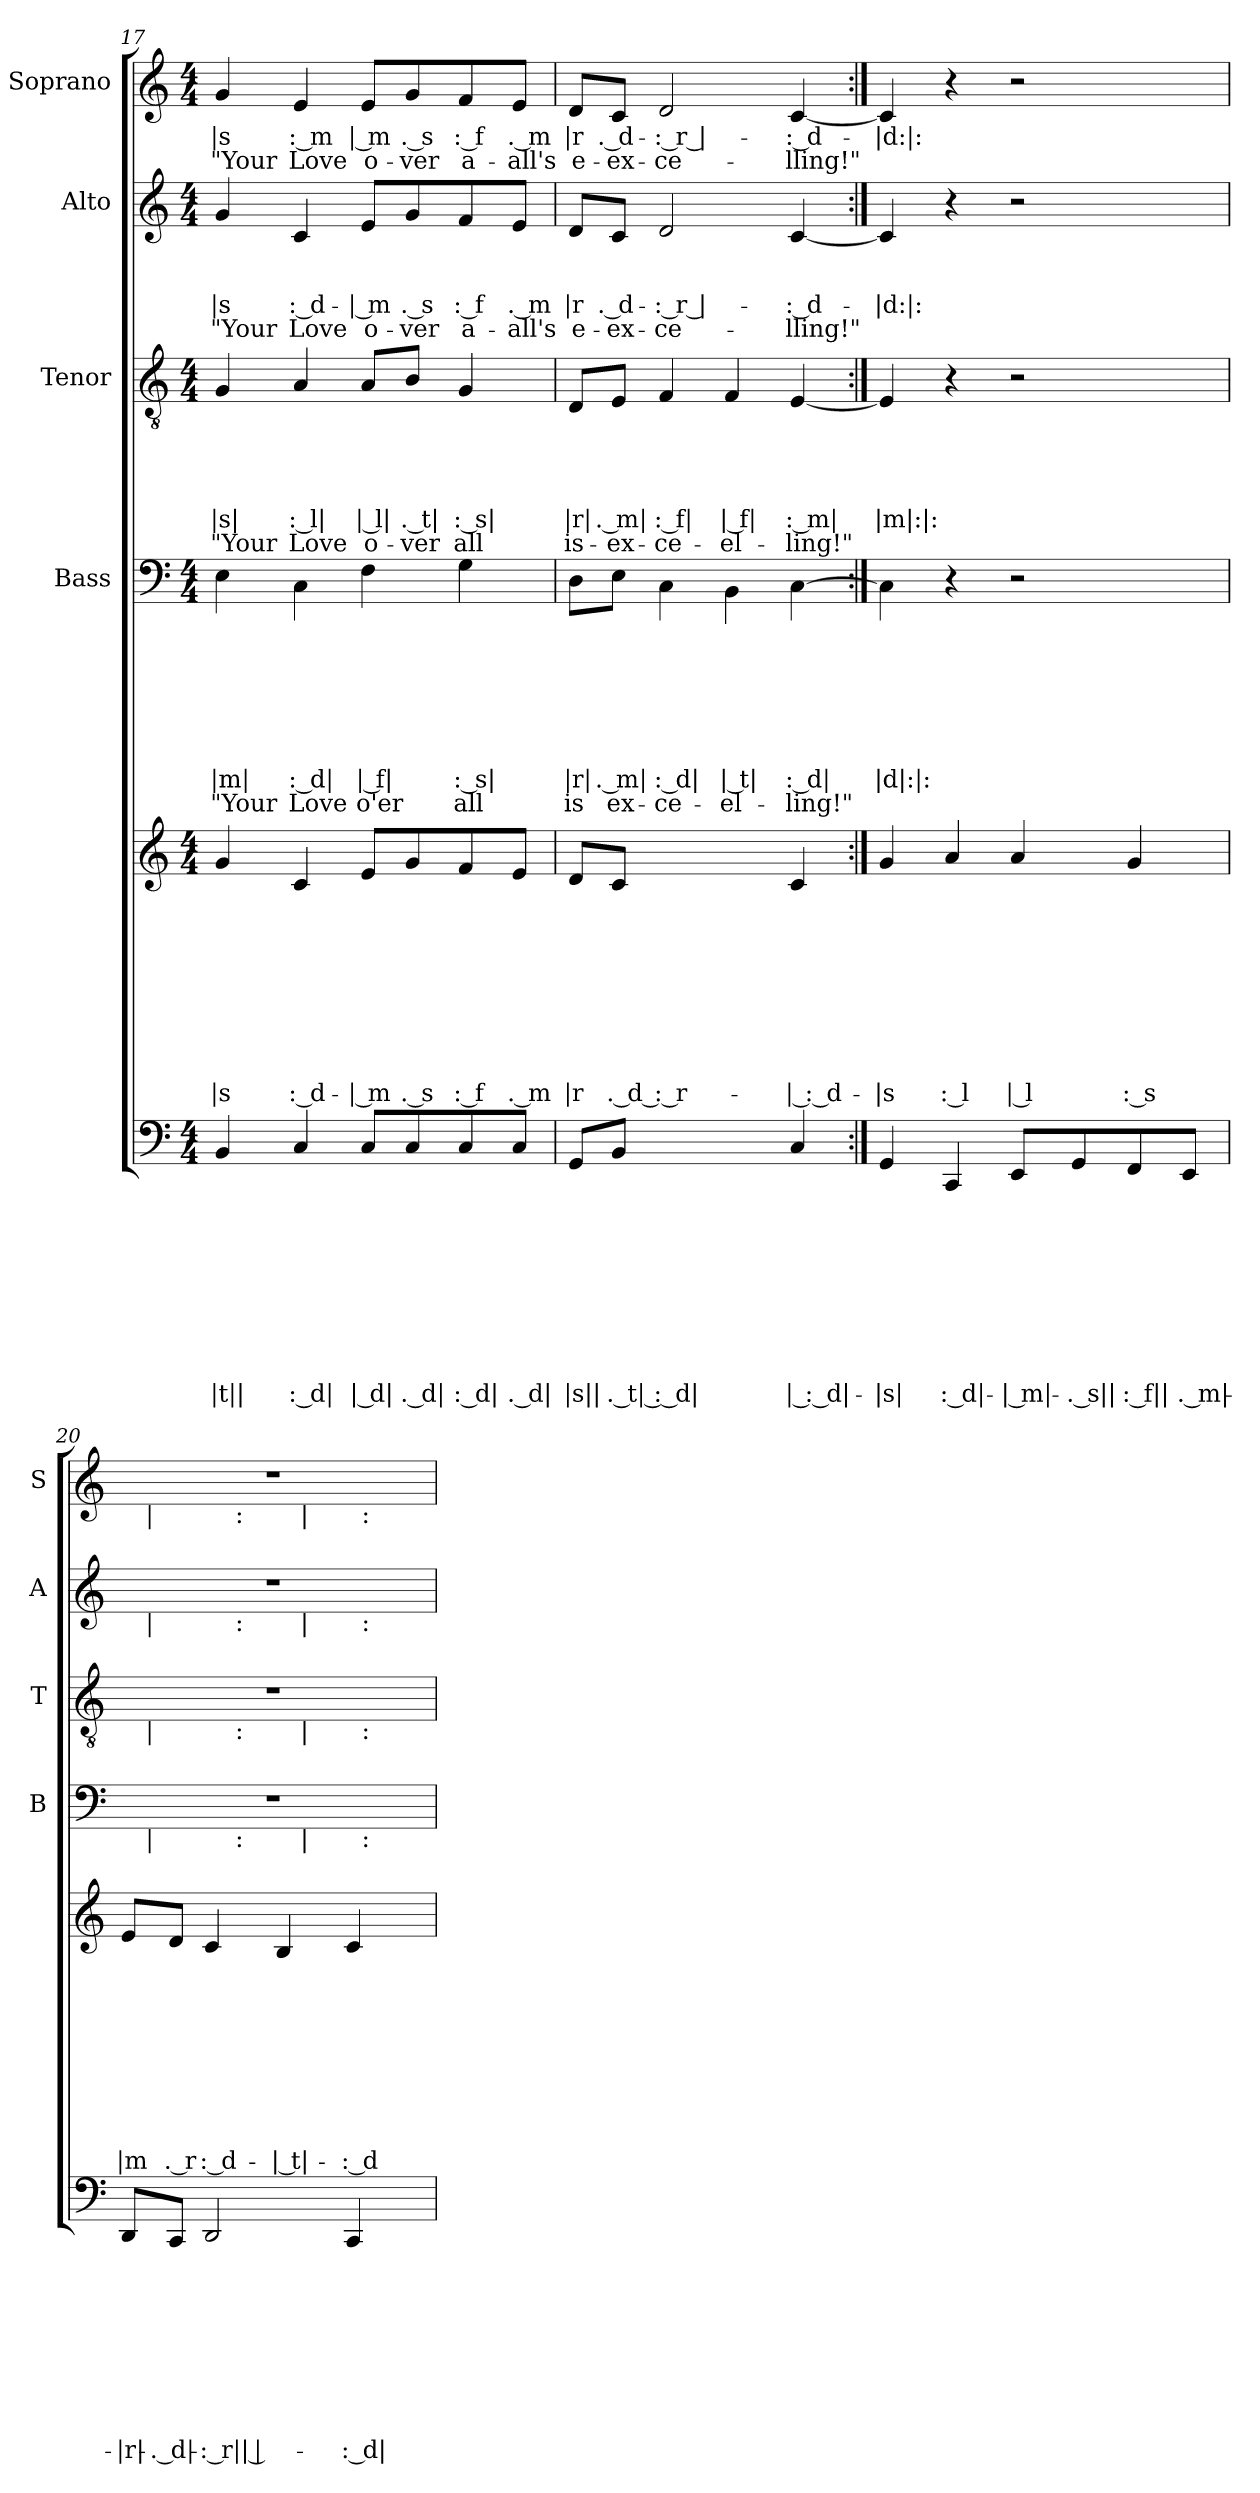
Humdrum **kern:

**kern	**text	**text	**text	**text	**text	**text	**text	**text	**text	**kern	**text	**text	**text	**text	**text	**text	**text	**text	**text	**kern	**text	**text	**text	**text	**text	**text	**text	**text	**kern	**text	**text	**text	**text	**text	**text	**kern	**text	**text	**text	**text	**kern	**text	**text
*part5	*part5	*part5	*part5	*part5	*part5	*part5	*part5	*part5	*part5	*part5	*part5	*part5	*part5	*part5	*part5	*part5	*part5	*part5	*part5	*part4	*part4	*part4	*part4	*part4	*part4	*part4	*part4	*part4	*part3	*part3	*part3	*part3	*part3	*part3	*part3	*part2	*part2	*part2	*part2	*part2	*part1	*part1	*part1
*staff6	*staff6	*staff6	*staff6	*staff6	*staff6	*staff6	*staff6	*staff6	*staff6	*staff5	*staff5	*staff5	*staff5	*staff5	*staff5	*staff5	*staff5	*staff5	*staff5	*staff4	*staff4	*staff4	*staff4	*staff4	*staff4	*staff4	*staff4	*staff4	*staff3	*staff3	*staff3	*staff3	*staff3	*staff3	*staff3	*staff2	*staff2	*staff2	*staff2	*staff2	*staff1	*staff1	*staff1
*	*	*	*	*	*	*	*	*	*	*	*	*	*	*	*	*	*	*	*	*I"Bass	*	*	*	*	*	*	*	*	*I"Tenor	*	*	*	*	*	*	*I"Alto	*	*	*	*	*I"Soprano	*	*
*	*	*	*	*	*	*	*	*	*	*	*	*	*	*	*	*	*	*	*	*I'B	*	*	*	*	*	*	*	*	*I'T	*	*	*	*	*	*	*I'A	*	*	*	*	*I'S	*	*
*clefF4	*	*	*	*	*	*	*	*	*	*clefG2	*	*	*	*	*	*	*	*	*	*clefF4	*	*	*	*	*	*	*	*	*clefGv2	*	*	*	*	*	*	*clefG2	*	*	*	*	*clefG2	*	*
*k[]	*	*	*	*	*	*	*	*	*	*k[]	*	*	*	*	*	*	*	*	*	*k[]	*	*	*	*	*	*	*	*	*k[]	*	*	*	*	*	*	*k[]	*	*	*	*	*k[]	*	*
*C:	*	*	*	*	*	*	*	*	*	*C:	*	*	*	*	*	*	*	*	*	*C:	*	*	*	*	*	*	*	*	*C:	*	*	*	*	*	*	*C:	*	*	*	*	*C:	*	*
*M4/4	*	*	*	*	*	*	*	*	*	*M4/4	*	*	*	*	*	*	*	*	*	*M4/4	*	*	*	*	*	*	*	*	*M4/4	*	*	*	*	*	*	*M4/4	*	*	*	*	*M4/4	*	*
=17	=17	=17	=17	=17	=17	=17	=17	=17	=17	=17	=17	=17	=17	=17	=17	=17	=17	=17	=17	=17	=17	=17	=17	=17	=17	=17	=17	=17	=17	=17	=17	=17	=17	=17	=17	=17	=17	=17	=17	=17	=17	=17	=17
!	!	!	!	!	!	!	!	!	!LO:LY:b:rj	!	!	!	!	!	!	!	!	!	!LO:LY:b:rj	!	!	!	!	!	!	!	!LO:LY:b:rj	!LO:LY:b:rj	!	!	!	!	!	!LO:LY:b:rj	!LO:LY:b:rj	!	!	!	!LO:LY:b:rj	!LO:LY:b:rj	!	!LO:LY:b:rj	!LO:LY:b:rj
4BB/	.	.	.	.	.	.	.	.	|t||	4g/	.	.	.	.	.	.	.	.	|s	4E\	.	.	.	.	.	.	|m|	"Your	4G/	.	.	.	.	|s|	"Your	4g/	.	.	|s	"Your	4g/	|s	"Your
!	!	!	!	!	!	!	!	!	!LO:LY:b:rj	!	!	!	!	!	!	!	!	!	!LO:LY:b:rj	!	!	!	!	!	!	!	!LO:LY:b:rj	!LO:LY:b:rj	!	!	!	!	!	!LO:LY:b:rj	!LO:LY:b:rj	!	!	!	!LO:LY:b:rj	!LO:LY:b:rj	!	!LO:LY:b:rj	!LO:LY:b:rj
4C/	.	.	.	.	.	.	.	.	: d|	4c/	.	.	.	.	.	.	.	.	: d-	4C\	.	.	.	.	.	.	: d|	Love	4A/	.	.	.	.	: l|	Love	4c/	.	.	: d-	Love	4e/	: m	Love
!	!	!	!	!	!	!	!	!	!LO:LY:b:rj	!	!	!	!	!	!	!	!	!	!LO:LY:b:rj	!	!	!	!	!	!	!	!LO:LY:b:rj	!LO:LY:b:rj	!	!	!	!	!	!LO:LY:b:rj	!LO:LY:b:rj	!	!	!	!LO:LY:b:rj	!LO:LY:b:rj	!	!LO:LY:b:rj	!LO:LY:b:rj
8C/L	.	.	.	.	.	.	.	.	| d|	8e/L	.	.	.	.	.	.	.	.	-| m	4F\	.	.	.	.	.	.	| f|	o'er	8A/L	.	.	.	.	| l|	o-	8e/L	.	.	-| m	o-	8e/L	| m	o-
!	!	!	!	!	!	!	!	!	!LO:LY:b:rj	!	!	!	!	!	!	!	!	!	!LO:LY:b:rj	!	!	!	!	!	!	!	!	!	!	!	!	!	!	!LO:LY:b:rj	!LO:LY:b:rj	!	!	!	!LO:LY:b:rj	!LO:LY:b:rj	!	!LO:LY:b:rj	!LO:LY:b:rj
8C/	.	.	.	.	.	.	.	.	. d|	8g/	.	.	.	.	.	.	.	.	. s	.	.	.	.	.	.	.	.	.	8B/J	.	.	.	.	. t|	-ver	8g/	.	.	. s	-ver	8g/	. s	-ver
!	!	!	!	!	!	!	!	!	!LO:LY:b:rj	!	!	!	!	!	!	!	!	!	!LO:LY:b:rj	!	!	!	!	!	!	!	!LO:LY:b:rj	!LO:LY:b:rj	!	!	!	!	!	!LO:LY:b:rj	!LO:LY:b:rj	!	!	!	!LO:LY:b:rj	!LO:LY:b:rj	!	!LO:LY:b:rj	!LO:LY:b:rj
8C/	.	.	.	.	.	.	.	.	: d|	8f/	.	.	.	.	.	.	.	.	: f	4G\	.	.	.	.	.	.	: s|	all	4G/	.	.	.	.	: s|	all	8f/	.	.	: f	a-	8f/	: f	a-
!	!	!	!	!	!	!	!	!	!LO:LY:b:rj	!	!	!	!	!	!	!	!	!	!LO:LY:b:rj	!	!	!	!	!	!	!	!	!	!	!	!	!	!	!	!	!	!	!	!LO:LY:b:rj	!LO:LY:b:rj	!	!LO:LY:b:rj	!LO:LY:b:rj
8C/J	.	.	.	.	.	.	.	.	. d|	8e/J	.	.	.	.	.	.	.	.	. m	.	.	.	.	.	.	.	.	.	.	.	.	.	.	.	.	8e/J	.	.	. m	-all's	8e/J	. m	-all's
=18	=18	=18	=18	=18	=18	=18	=18	=18	=18	=18	=18	=18	=18	=18	=18	=18	=18	=18	=18	=18	=18	=18	=18	=18	=18	=18	=18	=18	=18	=18	=18	=18	=18	=18	=18	=18	=18	=18	=18	=18	=18	=18	=18
!	!	!	!	!	!	!	!	!	!LO:LY:b:rj	!	!	!	!	!	!	!	!	!	!LO:LY:b:rj	!	!	!	!	!	!	!	!LO:LY:b:rj	!LO:LY:b:rj	!	!	!	!	!	!LO:LY:b:rj	!LO:LY:b:rj	!	!	!	!LO:LY:b:rj	!LO:LY:b:rj	!	!LO:LY:b:rj	!LO:LY:b:rj
8GG/L	.	.	.	.	.	.	.	.	-|s||	8d/L	.	.	.	.	.	.	.	.	|r	8D\L	.	.	.	.	.	.	|r|	is	8D/L	.	.	.	.	|r|	is-	8d/L	.	.	|r	e-	8d/L	|r	e-
!	!	!	!	!	!	!	!	!	!LO:LY:b:rj	!	!	!	!	!	!	!	!	!	!LO:LY:b:rj	!	!	!	!	!	!	!	!LO:LY:b:rj	!LO:LY:b:rj	!	!	!	!	!	!LO:LY:b:rj	!LO:LY:b:rj	!	!	!	!LO:LY:b:rj	!LO:LY:b:rj	!	!LO:LY:b:rj	!LO:LY:b:rj
8BB/J	.	.	.	.	.	.	.	.	. t| : d|	8c/J	.	.	.	.	.	.	.	.	. d : r-	8E\J	.	.	.	.	.	.	. m|	ex-	8E/J	.	.	.	.	. m|	-ex-	8c/J	.	.	. d-	-ex-	8c/J	. d-	-ex-
!	!	!	!	!	!	!	!	!	!	!	!	!	!	!	!	!	!	!	!	!	!	!	!	!	!	!	!LO:LY:b:rj	!LO:LY:b:rj	!	!	!	!	!	!LO:LY:b:rj	!LO:LY:b:rj	!	!	!	!LO:LY:b:rj	!LO:LY:b:rj	!LO:N:head=open	!LO:LY:b:rj	!LO:LY:b:rj
2ryy	.	.	.	.	.	.	.	.	.	2ryy	.	.	.	.	.	.	.	.	.	4C\	.	.	.	.	.	.	: d|	-ce-	4F/	.	.	.	.	: f|	-ce-	2d/	.	.	-: r |-	-ce-	2d/	-: r |-	-ce-
!	!	!	!	!	!	!	!	!	!	!	!	!	!	!	!	!	!	!	!	!	!	!	!	!	!	!	!LO:LY:b:rj	!LO:LY:b:rj	!	!	!	!	!	!LO:LY:b:rj	!LO:LY:b:rj	!	!	!	!	!	!	!	!
.	.	.	.	.	.	.	.	.	.	.	.	.	.	.	.	.	.	.	.	4BB\	.	.	.	.	.	.	| t|	-el-	4F/	.	.	.	.	| f|	-el-	.	.	.	.	.	.	.	.
!	!	!	!	!	!	!	!	!	!LO:LY:b:rj	!	!	!	!	!	!	!	!	!	!LO:LY:b:rj	!	!	!	!	!	!	!	!LO:LY:b:rj	!LO:LY:b:rj	!	!	!	!	!	!LO:LY:b:rj	!LO:LY:b:rj	!	!	!	!LO:LY:b:rj	!LO:LY:b:rj	!	!LO:LY:b:rj	!LO:LY:b:rj
4C/	.	.	.	.	.	.	.	.	| : d|-	4c/	.	.	.	.	.	.	.	.	-| : d-	[>4C\	.	.	.	.	.	.	: d|	-ling!"	[<4E/	.	.	.	.	: m|	-ling!"	[<4c/	.	.	-: d-	-lling!"	[<4c/	-: d-	-lling!"
=19:|!	=19:|!	=19:|!	=19:|!	=19:|!	=19:|!	=19:|!	=19:|!	=19:|!	=19:|!	=19:|!	=19:|!	=19:|!	=19:|!	=19:|!	=19:|!	=19:|!	=19:|!	=19:|!	=19:|!	=19:|!	=19:|!	=19:|!	=19:|!	=19:|!	=19:|!	=19:|!	=19:|!	=19:|!	=19:|!	=19:|!	=19:|!	=19:|!	=19:|!	=19:|!	=19:|!	=19:|!	=19:|!	=19:|!	=19:|!	=19:|!	=19:|!	=19:|!	=19:|!
!	!	!	!	!	!	!	!	!	!LO:LY:b:rj	!	!	!	!	!	!	!	!	!	!LO:LY:b:rj	!	!	!	!	!	!	!	!LO:LY:b:rj	!	!	!	!	!	!	!LO:LY:b:rj	!	!	!	!	!LO:LY:b:rj	!	!	!LO:LY:b:rj	!
4GG/	.	.	.	.	.	.	.	.	|s|	4g/	.	.	.	.	.	.	.	.	-|s	4C\]	.	.	.	.	.	.	|d|:|:	.	4E/]	.	.	.	.	|m|:|:	.	4c/]	.	.	-|d:|:-	.	4c/]	-|d:|:-	.
!	!	!	!	!	!	!	!	!	!LO:LY:b:rj	!	!	!	!	!	!	!	!	!	!LO:LY:b:rj	!	!	!	!	!	!	!	!	!	!	!	!	!	!	!	!	!	!	!	!	!	!	!	!
4CC/	.	.	.	.	.	.	.	.	: d|-	4a/	.	.	.	.	.	.	.	.	: l	4r	.	.	.	.	.	.	.	.	4r	.	.	.	.	.	.	4r	.	.	.	.	4r	.	.
!	!	!	!	!	!	!	!	!	!LO:LY:b:rj	!	!	!	!	!	!	!	!	!	!LO:LY:b:rj	!	!	!	!	!	!	!	!	!	!	!	!	!	!	!	!	!	!	!	!	!	!	!	!
8EE/L	.	.	.	.	.	.	.	.	-| m|-	4a/	.	.	.	.	.	.	.	.	| l	2r	.	.	.	.	.	.	.	.	2r	.	.	.	.	.	.	2r	.	.	.	.	2r	.	.
!	!	!	!	!	!	!	!	!	!LO:LY:b:rj	!	!	!	!	!	!	!	!	!	!	!	!	!	!	!	!	!	!	!	!	!	!	!	!	!	!	!	!	!	!	!	!	!	!
8GG/	.	.	.	.	.	.	.	.	-. s||	.	.	.	.	.	.	.	.	.	.	.	.	.	.	.	.	.	.	.	.	.	.	.	.	.	.	.	.	.	.	.	.	.	.
!	!	!	!	!	!	!	!	!	!LO:LY:b:rj	!	!	!	!	!	!	!	!	!	!LO:LY:b:rj	!	!	!	!	!	!	!	!	!	!	!	!	!	!	!	!	!	!	!	!	!	!	!	!
8FF/	.	.	.	.	.	.	.	.	: f||	4g/	.	.	.	.	.	.	.	.	: s	.	.	.	.	.	.	.	.	.	.	.	.	.	.	.	.	.	.	.	.	.	.	.	.
!	!	!	!	!	!	!	!	!	!LO:LY:b:rj	!	!	!	!	!	!	!	!	!	!	!	!	!	!	!	!	!	!	!	!	!	!	!	!	!	!	!	!	!	!	!	!	!	!
8EE/J	.	.	.	.	.	.	.	.	. m|-	.	.	.	.	.	.	.	.	.	.	.	.	.	.	.	.	.	.	.	.	.	.	.	.	.	.	.	.	.	.	.	.	.	.
=20	=20	=20	=20	=20	=20	=20	=20	=20	=20	=20	=20	=20	=20	=20	=20	=20	=20	=20	=20	=20	=20	=20	=20	=20	=20	=20	=20	=20	=20	=20	=20	=20	=20	=20	=20	=20	=20	=20	=20	=20	=20	=20	=20
!	!	!	!	!	!	!	!	!	!LO:LY:b:rj	!	!	!	!	!	!	!	!	!	!LO:LY:b:rj	!	!	!	!	!	!	!	!	!	!	!	!	!	!	!	!	!	!	!	!	!	!	!	!
*	*	*	*	*	*	*	*	*	*	*	*	*	*	*	*	*	*	*	*	*^	*	*	*	*	*	*	*	*	*^	*	*	*	*	*	*	*^	*	*	*	*	*^	*	*
*	*	*	*	*	*	*	*	*	*	*	*	*	*	*	*	*	*	*	*	*	*^	*	*	*	*	*	*	*	*	*	*^	*	*	*	*	*	*	*	*^	*	*	*	*	*	*^	*	*
*	*	*	*	*	*	*	*	*	*	*	*	*	*	*	*	*	*	*	*	*	*	*^	*	*	*	*	*	*	*	*	*	*	*^	*	*	*	*	*	*	*	*	*^	*	*	*	*	*	*	*^	*	*
*	*	*	*	*	*	*	*	*	*	*	*	*	*	*	*	*	*	*	*	*	*	*	*^	*	*	*	*	*	*	*	*	*	*	*	*^	*	*	*	*	*	*	*	*	*	*^	*	*	*	*	*	*	*	*^	*	*
8DD/L	.	.	.	.	.	.	.	.	-|r|-	8e/L	.	.	.	.	.	.	.	.	-|m	1r	16ryy	4ryy	2ryy	2ryy	.	.	.	.	.	.	.	.	1r	16ryy	4ryy	2ryy	2ryy	.	.	.	.	.	.	1r	16ryy	4ryy	2ryy	2ryy	.	.	.	.	1r	16ryy	4ryy	2ryy	2ryy	.	.
!	!	!	!	!	!	!	!	!	!	!	!	!	!	!	!	!	!	!	!	!	!	!	!	!	!	!	!	!	!	!	!	!	!	!	!	!	!	!	!	!	!	!	!	!	!	!	!	!	!	!	!	!	!	!LO:TX:b:t=|	!	!	!	!	!
!	!	!	!	!	!	!	!	!	!	!	!	!	!	!	!	!	!	!	!	!	!	!	!	!	!	!	!	!	!	!	!	!	!	!	!	!	!	!	!	!	!	!	!	!	!LO:TX:b:t=|	!	!	!	!	!	!	!	!	!	!	!	!	!	!
!	!	!	!	!	!	!	!	!	!	!	!	!	!	!	!	!	!	!	!	!	!	!	!	!	!	!	!	!	!	!	!	!	!	!LO:TX:b:t=|	!	!	!	!	!	!	!	!	!	!	!	!	!	!	!	!	!	!	!	!	!	!	!	!	!
!	!	!	!	!	!	!	!	!	!	!	!	!	!	!	!	!	!	!	!	!	!LO:TX:b:t=|	!	!	!	!	!	!	!	!	!	!	!	!	!	!	!	!	!	!	!	!	!	!	!	!	!	!	!	!	!	!	!	!	!	!	!	!	!	!
.	.	.	.	.	.	.	.	.	.	.	.	.	.	.	.	.	.	.	.	.	2...ryy	.	.	.	.	.	.	.	.	.	.	.	.	2...ryy	.	.	.	.	.	.	.	.	.	.	2...ryy	.	.	.	.	.	.	.	.	2...ryy	.	.	.	.	.
!	!	!	!	!	!	!	!	!	!LO:LY:b:rj	!	!	!	!	!	!	!	!	!	!LO:LY:b:rj	!	!	!	!	!	!	!	!	!	!	!	!	!	!	!	!	!	!	!	!	!	!	!	!	!	!	!	!	!	!	!	!	!	!	!	!	!	!	!	!
8CC/J	.	.	.	.	.	.	.	.	-. d|-	8d/J	.	.	.	.	.	.	.	.	. r	.	.	.	.	.	.	.	.	.	.	.	.	.	.	.	.	.	.	.	.	.	.	.	.	.	.	.	.	.	.	.	.	.	.	.	.	.	.	.	.
!	!	!	!	!	!	!	!	!	!LO:LY:b:rj	!	!	!	!	!	!	!	!	!	!LO:LY:b:rj	!	!	!	!	!	!	!	!	!	!	!	!	!	!	!	!	!	!	!	!	!	!	!	!	!	!	!	!	!	!	!	!	!	!	!	!	!	!	!	!
2DD/	.	.	.	.	.	.	.	.	-: r|| |-	4c/	.	.	.	.	.	.	.	.	: d-	.	.	16.ryy	.	.	.	.	.	.	.	.	.	.	.	.	16.ryy	.	.	.	.	.	.	.	.	.	.	16.ryy	.	.	.	.	.	.	.	.	16.ryy	.	.	.	.
!	!	!	!	!	!	!	!	!	!	!	!	!	!	!	!	!	!	!	!	!	!	!	!	!	!	!	!	!	!	!	!	!	!	!	!	!	!	!	!	!	!	!	!	!	!	!	!	!	!	!	!	!	!	!	!LO:TX:b:t=&colon;	!	!	!	!
!	!	!	!	!	!	!	!	!	!	!	!	!	!	!	!	!	!	!	!	!	!	!	!	!	!	!	!	!	!	!	!	!	!	!	!	!	!	!	!	!	!	!	!	!	!	!LO:TX:b:t=&colon;	!	!	!	!	!	!	!	!	!	!	!	!	!
!	!	!	!	!	!	!	!	!	!	!	!	!	!	!	!	!	!	!	!	!	!	!	!	!	!	!	!	!	!	!	!	!	!	!	!LO:TX:b:t=&colon;	!	!	!	!	!	!	!	!	!	!	!	!	!	!	!	!	!	!	!	!	!	!	!	!
!	!	!	!	!	!	!	!	!	!	!	!	!	!	!	!	!	!	!	!	!	!	!LO:TX:b:t=&colon;	!	!	!	!	!	!	!	!	!	!	!	!	!	!	!	!	!	!	!	!	!	!	!	!	!	!	!	!	!	!	!	!	!	!	!	!	!
.	.	.	.	.	.	.	.	.	.	.	.	.	.	.	.	.	.	.	.	.	.	2ryy	.	.	.	.	.	.	.	.	.	.	.	.	2ryy	.	.	.	.	.	.	.	.	.	.	2ryy	.	.	.	.	.	.	.	.	2ryy	.	.	.	.
!	!	!	!	!	!	!	!	!	!	!	!	!	!	!	!	!	!	!	!LO:LY:b:rj	!	!	!	!	!	!	!	!	!	!	!	!	!	!	!	!	!	!	!	!	!	!	!	!	!	!	!	!	!	!	!	!	!	!	!	!	!	!	!	!
.	.	.	.	.	.	.	.	.	.	4B/	.	.	.	.	.	.	.	.	-| t|-	.	.	.	16ryy	4ryy	.	.	.	.	.	.	.	.	.	.	.	16ryy	4ryy	.	.	.	.	.	.	.	.	.	16ryy	4ryy	.	.	.	.	.	.	.	16ryy	4ryy	.	.
!	!	!	!	!	!	!	!	!	!	!	!	!	!	!	!	!	!	!	!	!	!	!	!	!	!	!	!	!	!	!	!	!	!	!	!	!	!	!	!	!	!	!	!	!	!	!	!	!	!	!	!	!	!	!	!	!LO:TX:b:t=|	!	!	!
!	!	!	!	!	!	!	!	!	!	!	!	!	!	!	!	!	!	!	!	!	!	!	!	!	!	!	!	!	!	!	!	!	!	!	!	!	!	!	!	!	!	!	!	!	!	!	!LO:TX:b:t=|	!	!	!	!	!	!	!	!	!	!	!	!
!	!	!	!	!	!	!	!	!	!	!	!	!	!	!	!	!	!	!	!	!	!	!	!	!	!	!	!	!	!	!	!	!	!	!	!	!LO:TX:b:t=|	!	!	!	!	!	!	!	!	!	!	!	!	!	!	!	!	!	!	!	!	!	!	!
!	!	!	!	!	!	!	!	!	!	!	!	!	!	!	!	!	!	!	!	!	!	!	!LO:TX:b:t=|	!	!	!	!	!	!	!	!	!	!	!	!	!	!	!	!	!	!	!	!	!	!	!	!	!	!	!	!	!	!	!	!	!	!	!	!
.	.	.	.	.	.	.	.	.	.	.	.	.	.	.	.	.	.	.	.	.	.	.	4..ryy	.	.	.	.	.	.	.	.	.	.	.	.	4..ryy	.	.	.	.	.	.	.	.	.	.	4..ryy	.	.	.	.	.	.	.	.	4..ryy	.	.	.
!	!	!	!	!	!	!	!	!	!LO:LY:b:rj	!	!	!	!	!	!	!	!	!	!LO:LY:b:rj	!	!	!	!	!	!	!	!	!	!	!	!	!	!	!	!	!	!	!	!	!	!	!	!	!	!	!	!	!	!	!	!	!	!	!	!	!	!	!	!
4CC/	.	.	.	.	.	.	.	.	-: d|-	4c/	.	.	.	.	.	.	.	.	-: d-	.	.	.	.	32ryy	.	.	.	.	.	.	.	.	.	.	.	.	32ryy	.	.	.	.	.	.	.	.	.	.	32ryy	.	.	.	.	.	.	.	.	32ryy	.	.
!	!	!	!	!	!	!	!	!	!	!	!	!	!	!	!	!	!	!	!	!	!	!	!	!	!	!	!	!	!	!	!	!	!	!	!	!	!	!	!	!	!	!	!	!	!	!	!	!	!	!	!	!	!	!	!	!	!LO:TX:b:t=&colon;	!	!
!	!	!	!	!	!	!	!	!	!	!	!	!	!	!	!	!	!	!	!	!	!	!	!	!	!	!	!	!	!	!	!	!	!	!	!	!	!	!	!	!	!	!	!	!	!	!	!	!LO:TX:b:t=&colon;	!	!	!	!	!	!	!	!	!	!	!
!	!	!	!	!	!	!	!	!	!	!	!	!	!	!	!	!	!	!	!	!	!	!	!	!	!	!	!	!	!	!	!	!	!	!	!	!	!LO:TX:b:t=&colon;	!	!	!	!	!	!	!	!	!	!	!	!	!	!	!	!	!	!	!	!	!	!
!	!	!	!	!	!	!	!	!	!	!	!	!	!	!	!	!	!	!	!	!	!	!	!	!LO:TX:b:t=&colon;	!	!	!	!	!	!	!	!	!	!	!	!	!	!	!	!	!	!	!	!	!	!	!	!	!	!	!	!	!	!	!	!	!	!	!
.	.	.	.	.	.	.	.	.	.	.	.	.	.	.	.	.	.	.	.	.	.	.	.	8..ryy	.	.	.	.	.	.	.	.	.	.	.	.	8..ryy	.	.	.	.	.	.	.	.	.	.	8..ryy	.	.	.	.	.	.	.	.	8..ryy	.	.
.	.	.	.	.	.	.	.	.	.	.	.	.	.	.	.	.	.	.	.	.	.	8ryy	.	.	.	.	.	.	.	.	.	.	.	.	8ryy	.	.	.	.	.	.	.	.	.	.	8ryy	.	.	.	.	.	.	.	.	8ryy	.	.	.	.
.	.	.	.	.	.	.	.	.	.	.	.	.	.	.	.	.	.	.	.	.	.	32ryy	.	.	.	.	.	.	.	.	.	.	.	.	32ryy	.	.	.	.	.	.	.	.	.	.	32ryy	.	.	.	.	.	.	.	.	32ryy	.	.	.	.
*	*	*	*	*	*	*	*	*	*	*	*	*	*	*	*	*	*	*	*	*v	*v	*v	*v	*v	*	*	*	*	*	*	*	*	*	*	*	*	*	*	*	*	*	*	*	*v	*v	*v	*v	*v	*	*	*	*	*v	*v	*v	*v	*v	*	*
*	*	*	*	*	*	*	*	*	*	*	*	*	*	*	*	*	*	*	*	*	*	*	*	*	*	*	*	*	*v	*v	*v	*v	*v	*	*	*	*	*	*	*	*	*	*	*	*	*	*
=	=	=	=	=	=	=	=	=	=	=	=	=	=	=	=	=	=	=	=	=	=	=	=	=	=	=	=	=	=	=	=	=	=	=	=	=	=	=	=	=	=	=	=
*-	*-	*-	*-	*-	*-	*-	*-	*-	*-	*-	*-	*-	*-	*-	*-	*-	*-	*-	*-	*-	*-	*-	*-	*-	*-	*-	*-	*-	*-	*-	*-	*-	*-	*-	*-	*-	*-	*-	*-	*-	*-	*-	*-
